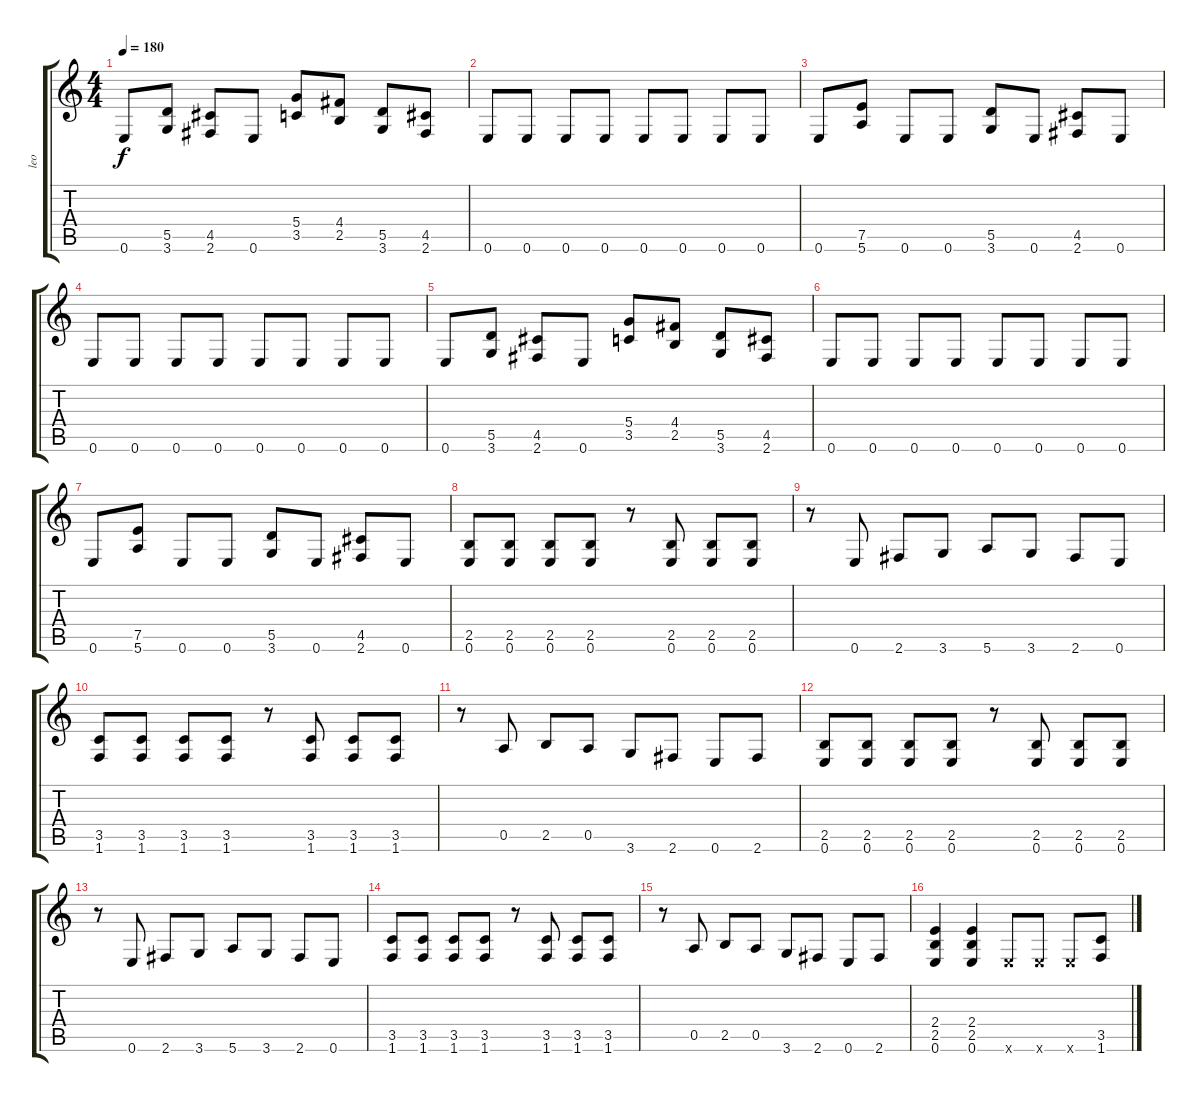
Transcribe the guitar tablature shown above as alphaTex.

\track ("leo" "leo") {instrument overdrivenguitar}
\staff {score tabs}
\tuning (E4 B3 G3 D3 A2 E2) {hide}
\ts (4 4)
\tempo 180
\clef g2
\ks c
0.6.8{dy f} (5.5 3.6).8 (4.5 2.6).8 0.6.8 (5.4 3.5).8 (4.4 2.5).8 (5.5 3.6).8 (4.5 2.6).8 |
0.6.8 0.6.8 0.6.8 0.6.8 0.6.8 0.6.8 0.6.8 0.6.8 |
0.6.8 (7.5 5.6).8 0.6.8 0.6.8 (5.5 3.6).8 0.6.8 (4.5 2.6).8 0.6.8 |
0.6.8 0.6.8 0.6.8 0.6.8 0.6.8 0.6.8 0.6.8 0.6.8 |
0.6.8 (5.5 3.6).8 (4.5 2.6).8 0.6.8 (5.4 3.5).8 (4.4 2.5).8 (5.5 3.6).8 (4.5 2.6).8 |
0.6.8 0.6.8 0.6.8 0.6.8 0.6.8 0.6.8 0.6.8 0.6.8 |
0.6.8 (7.5 5.6).8 0.6.8 0.6.8 (5.5 3.6).8 0.6.8 (4.5 2.6).8 0.6.8 |
(2.5 0.6).8 (2.5 0.6).8 (2.5 0.6).8 (2.5 0.6).8 r.8 (2.5 0.6).8 (2.5 0.6).8 (2.5 0.6).8 |
r.8 0.6.8 2.6.8 3.6.8 5.6.8 3.6.8 2.6.8 0.6.8 |
(3.5 1.6).8 (3.5 1.6).8 (3.5 1.6).8 (3.5 1.6).8 r.8 (3.5 1.6).8 (3.5 1.6).8 (3.5 1.6).8 |
r.8 0.5.8 2.5.8 0.5.8 3.6.8 2.6.8 0.6.8 2.6.8 |
(2.5 0.6).8 (2.5 0.6).8 (2.5 0.6).8 (2.5 0.6).8 r.8 (2.5 0.6).8 (2.5 0.6).8 (2.5 0.6).8 |
r.8 0.6.8 2.6.8 3.6.8 5.6.8 3.6.8 2.6.8 0.6.8 |
(3.5 1.6).8 (3.5 1.6).8 (3.5 1.6).8 (3.5 1.6).8 r.8 (3.5 1.6).8 (3.5 1.6).8 (3.5 1.6).8 |
r.8 0.5.8 2.5.8 0.5.8 3.6.8 2.6.8 0.6.8 2.6.8 |
(2.4 2.5 0.6).4 (2.4 2.5 0.6).4 0.6{x}.8 0.6{x}.8 0.6{x}.8 (3.5 1.6).8
